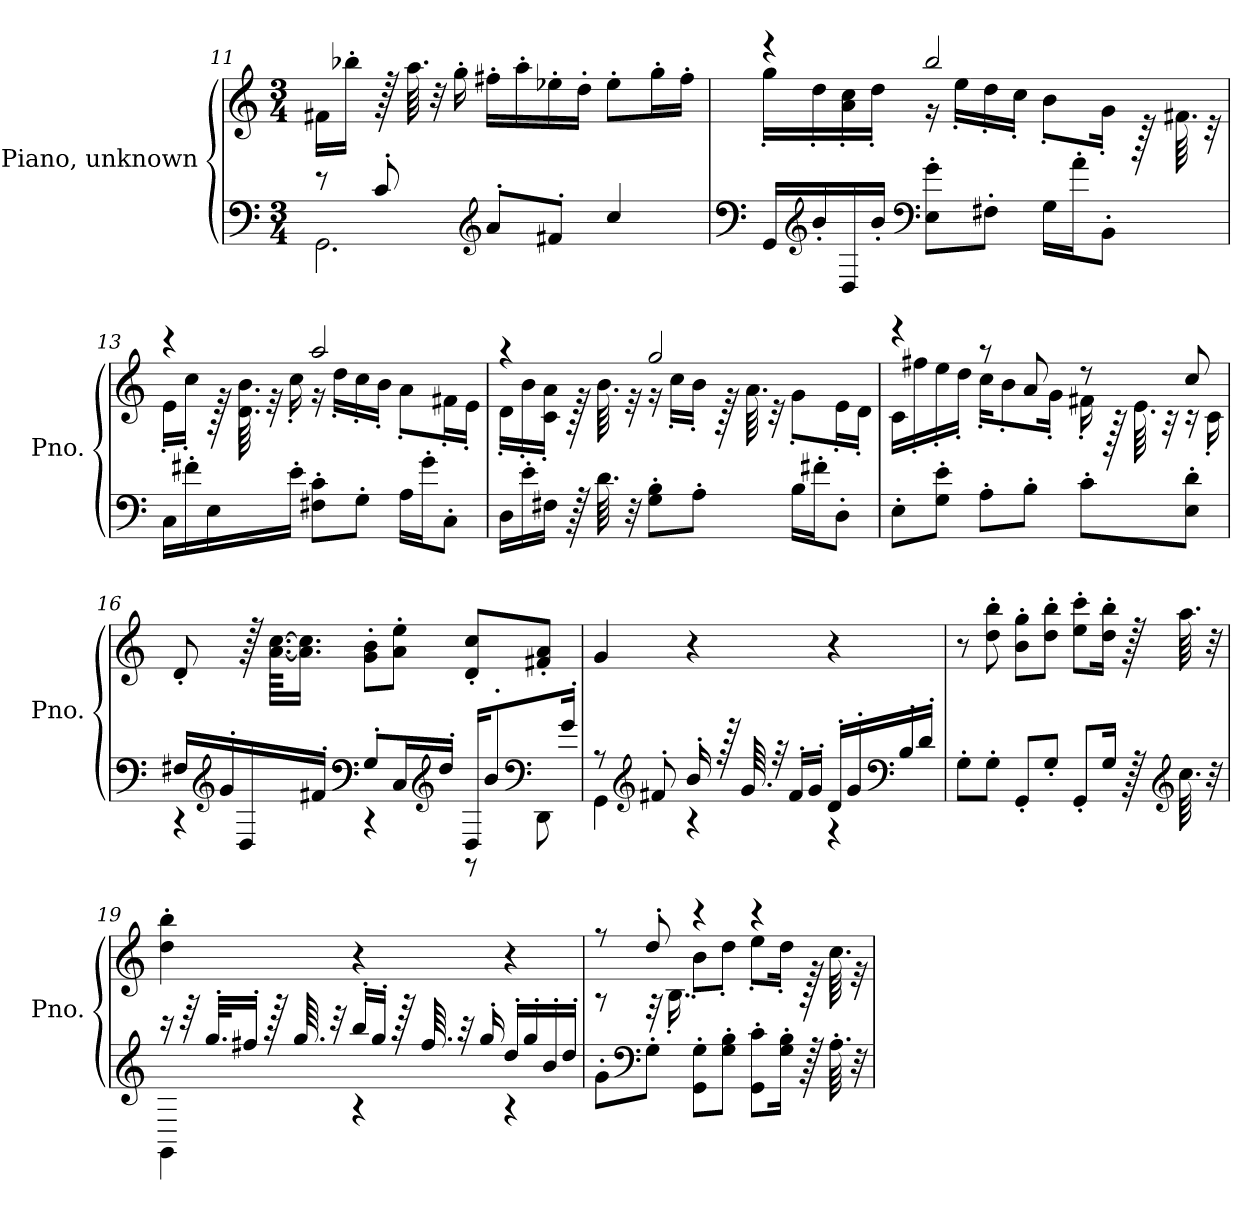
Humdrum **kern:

**kern	**kern
*part1	*part1
*staff2	*staff1
*I"Piano, unknown	*
*I'Pno.	*
*clefF4	*clefG2
*k[]	*k[]
*M3/4	*M3/4
=11	=11
*^	*
8r	2.GG\	16f#X\LL
.	.	16bb-X'\JJ
8c'/	.	128r
.	.	64.aa\
.	.	32r
.	.	16gg'\
*clefG2	*	*
8a'/L	.	16ff#X'\LL
.	.	16aa'\
8f#X'/J	.	16ee-X'\
.	.	16dd'\JJ
4cc/	.	8ee-'\L
.	.	16gg'\L
.	.	16ff#'\JJ
*v	*v	*
!!LO:LB:g=z
=12	=12
*clefF4	*
*	*^
16GG/LL	4r	16gg'\LL
*clefG2	*	*
16b'/	.	16dd'\
16D/	.	16a\' 16cc\'
16b'/JJ	.	16dd'\JJ
*clefF4	*	*
8E\' 8g\'L	2bb/	16r
.	.	16ee'\LL
8F#X'\J	.	16dd'\
.	.	16cc'\JJ
16G\LL	.	8b'\L
16a'\J	.	.
8BB'\J	.	16g'\Jk
.	.	128r
.	.	64.f#X\
.	.	32r
=13	=13	=13
16C\LL	4r	16e'\LL
16f#X'\	.	16cc'\JJ
16E\	.	128r
.	.	64.d\ 64.b\
.	.	32r
16e'\JJ	.	16cc'\
8F#X\' 8c\'L	2aa/	16r
.	.	16dd'\LL
8G'\J	.	16cc'\
.	.	16b'\JJ
16A\LL	.	8a'\L
16g'\J	.	.
8C'\J	.	16f#X'\L
.	.	16e'\JJ
!!LO:PB:g=z	!!
=14	=14	=14
16D\LL	4r	16d'\LL
16e'\	.	16b'\
16F#X\JJ	.	16c\' 16a\'JJ
128r	.	128r
64.d\	.	64.b\
32r	.	32r
8G\' 8B\'L	2gg/	16r
.	.	16cc'\LL
8A'\J	.	16b'\JJ
.	.	128r
.	.	64.a\
.	.	32r
16B\LL	.	8g'\L
16f#X'\J	.	.
8D'\J	.	16e'\L
.	.	16d'\JJ
=15	=15	=15
8E'\L	4r	16c\LL
.	.	16ff#X'\
8G\' 8e\'J	.	16ee'\
.	.	16dd'\JJ
8A'\L	8r	16cc'\KL
.	.	8b'\
8B'\J	8a/	.
.	.	16g'\Jk
8c'\L	8r	16f#X'\
.	.	128r
.	.	64.e\
.	.	32r
8E\' 8d\'J	8cc/	16r
.	.	16c'\
*	*v	*v
!!LO:LB:g=z
=16	=16
*^	*
16F#X/LL	4r	8d'/
*clefG2	*	*
16g'/	.	.
16D/	.	128r
.	.	[64.a\ [64.cc\KKLL
.	.	16.a\] 16.cc\]JJ
16f#X'/JJ	.	.
*clefF4	*	*
8G'/L	4r	8g\' 8b\'L
16C/L	.	8a\' 8ee\'J
*clefG2	*	*
16dd'/JJ	.	.
16D/KL	8r	8d/' 8cc/'L
8b'/	.	.
*clefF4	*	*
.	8DD\	8f#X/' 8a/'J
16g'/Jk	.	.
=17	=17	=17
8r	4GG\	4g/
*clefG2	*	*
8f#X'/	.	.
16b'/	4r	4r
128r	.	.
64.g/	.	.
32r	.	.
16f#'/LL	.	.
16g'/JJ	.	.
16d'/LL	4r	4r
16g'/	.	.
*clefF4	*	*
16B'/	.	.
16d'/JJ	.	.
*v	*v	*
!!LO:LB:g=z
=18	=18
8G'\L	8r
8G'\J	8dd\' 8bb\'
8GG'/L	8b\' 8gg\'L
8G'/J	8dd\' 8bb\'J
8GG'/L	8ee\' 8ccc\'L
16G/Jk	16dd\' 16bb\'Jk
128r	128r
*clefG2	*
64.cc\	64.aa\
32r	32r
=19	=19
*^	*
16r	4GG\	4dd\' 4bb\'
64r	.	.
32.gg'/KLL	.	.
16ff#X'/JJ	.	.
128r	.	.
64.gg/	.	.
32r	.	.
16bb'/LL	4r	4r
16gg'/JJ	.	.
128r	.	.
64.ff#/	.	.
32r	.	.
16gg'/	.	.
16dd'/LL	4r	4r
16gg'/	.	.
16b'/	.	.
16dd'/JJ	.	.
*v	*v	*
=20	=20
*	*^
8g'\L	8r	8r
*clefF4	*	*
8G'\J	8dd'/	32r
.	.	16.B'\
8GG\' 8G\'L	4r	8b'\L
8G\' 8B\'J	.	8dd'\J
8GG\' 8c\'L	4r	8ee'\L
16G\' 16B\'Jk	.	16dd'\Jk
128r	.	128r
64.A'\	.	64.cc\
32r	.	32r
*	*v	*v
=	=
*-	*-
